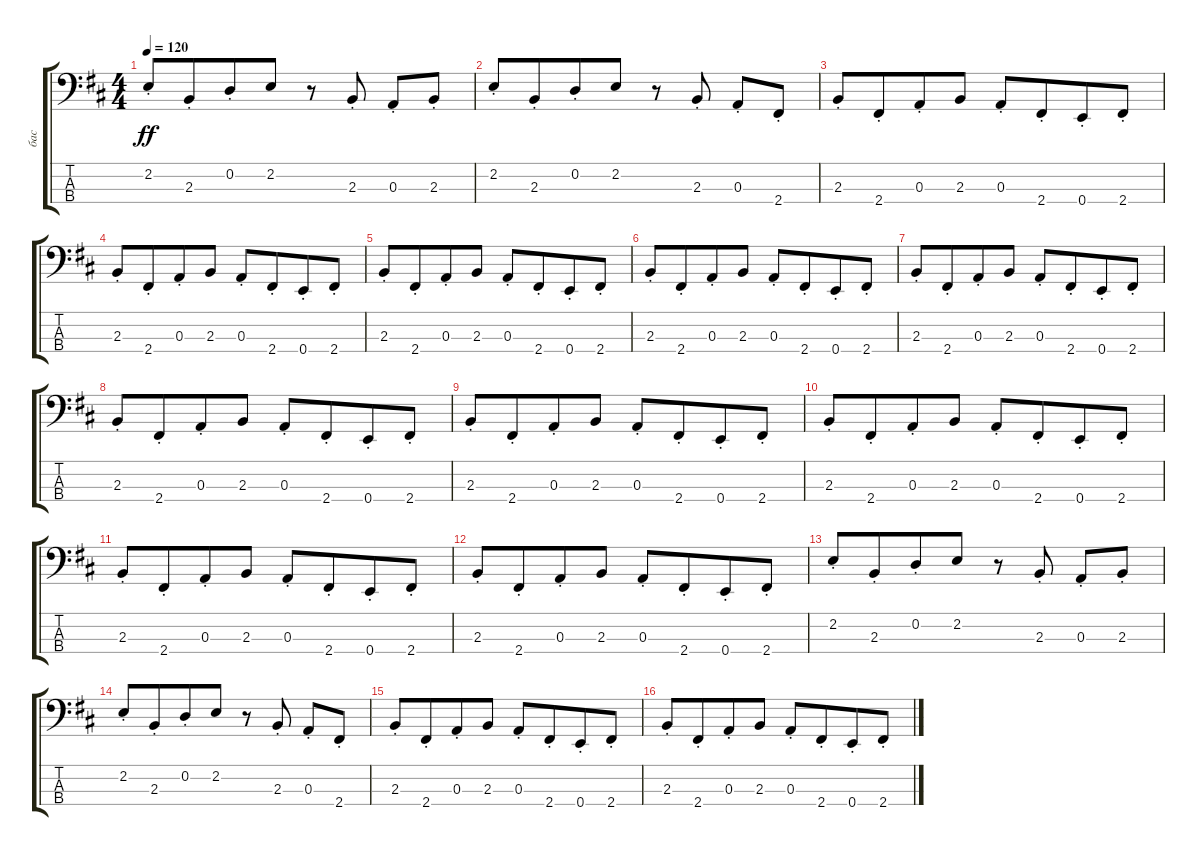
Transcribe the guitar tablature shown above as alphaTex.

\track ("бас" "бас") {instrument fretlessbass}
\staff {score tabs}
\tuning (G2 D2 A1 E1) {hide}
\ts (4 4)
\tempo 120
\clef f4
\ks bminor
2.2{st}.8{dy ff} 2.3{st}.8{beam merge} 0.2{st}.8 2.2.8 r.8 2.3{st}.8 0.3{st}.8 2.3{st}.8 |
2.2{st}.8 2.3{st}.8{beam merge} 0.2{st}.8 2.2.8 r.8 2.3{st}.8 0.3{st}.8 2.4{st}.8 |
2.3{st}.8 2.4{st}.8{beam merge} 0.3{st}.8 2.3.8 0.3{st}.8 2.4{st}.8{beam merge} 0.4{st}.8 2.4{st}.8 |
2.3{st}.8 2.4{st}.8{beam merge} 0.3{st}.8 2.3.8 0.3{st}.8 2.4{st}.8{beam merge} 0.4{st}.8 2.4{st}.8 |
2.3{st}.8 2.4{st}.8{beam merge} 0.3{st}.8 2.3.8 0.3{st}.8 2.4{st}.8{beam merge} 0.4{st}.8 2.4{st}.8 |
2.3{st}.8 2.4{st}.8{beam merge} 0.3{st}.8 2.3.8 0.3{st}.8 2.4{st}.8{beam merge} 0.4{st}.8 2.4{st}.8 |
2.3{st}.8 2.4{st}.8{beam merge} 0.3{st}.8 2.3.8 0.3{st}.8 2.4{st}.8{beam merge} 0.4{st}.8 2.4{st}.8 |
2.3{st}.8 2.4{st}.8{beam merge} 0.3{st}.8 2.3.8 0.3{st}.8 2.4{st}.8{beam merge} 0.4{st}.8 2.4{st}.8 |
2.3{st}.8 2.4{st}.8{beam merge} 0.3{st}.8 2.3.8 0.3{st}.8 2.4{st}.8{beam merge} 0.4{st}.8 2.4{st}.8 |
2.3{st}.8 2.4{st}.8{beam merge} 0.3{st}.8 2.3.8 0.3{st}.8 2.4{st}.8{beam merge} 0.4{st}.8 2.4{st}.8 |
2.3{st}.8 2.4{st}.8{beam merge} 0.3{st}.8 2.3.8 0.3{st}.8 2.4{st}.8{beam merge} 0.4{st}.8 2.4{st}.8 |
2.3{st}.8 2.4{st}.8{beam merge} 0.3{st}.8 2.3.8 0.3{st}.8 2.4{st}.8{beam merge} 0.4{st}.8 2.4{st}.8 |
2.2{st}.8 2.3{st}.8{beam merge} 0.2{st}.8 2.2.8 r.8 2.3{st}.8 0.3{st}.8 2.3{st}.8 |
2.2{st}.8 2.3{st}.8{beam merge} 0.2{st}.8 2.2.8 r.8 2.3{st}.8 0.3{st}.8 2.4{st}.8 |
2.3{st}.8 2.4{st}.8{beam merge} 0.3{st}.8 2.3.8 0.3{st}.8 2.4{st}.8{beam merge} 0.4{st}.8 2.4{st}.8 |
2.3{st}.8 2.4{st}.8{beam merge} 0.3{st}.8 2.3.8 0.3{st}.8 2.4{st}.8{beam merge} 0.4{st}.8 2.4{st}.8
